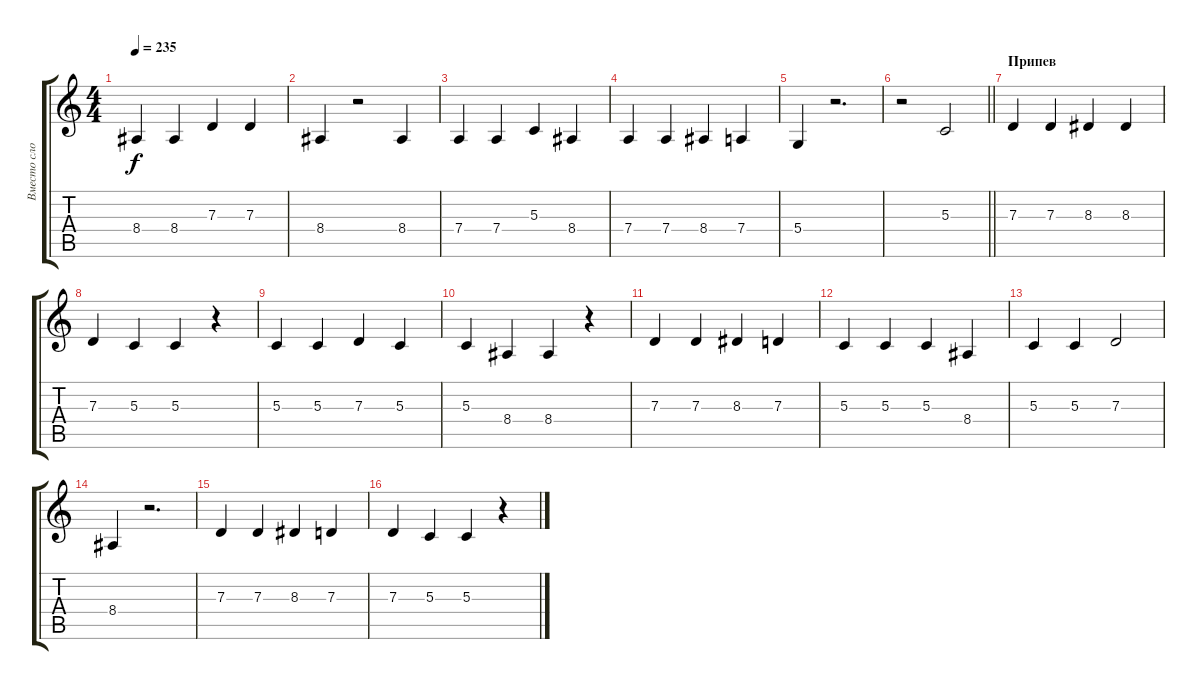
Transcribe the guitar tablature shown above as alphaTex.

\track ("Вместо слов" "Вместо сло") {instrument fx5brightness}
\staff {score tabs}
\tuning (E4 B3 G3 D3 A2 E2) {hide}
\ts (4 4)
\tempo 235
\clef g2
\ks c
8.4.4{dy f} 8.4.4 7.3.4 7.3.4 |
8.4.4 r.2 8.4.4 |
7.4.4 7.4.4 5.3.4 8.4.4 |
7.4.4 7.4.4 8.4.4 7.4.4 |
5.4.4 r.2{d} |
\barLineRight lightlight
r.2 5.3.2 |
\section ("" "Припев")
7.3.4 7.3.4 8.3.4 8.3.4 |
7.3.4 5.3.4 5.3.4 r.4 |
5.3.4 5.3.4 7.3.4 5.3.4 |
5.3.4 8.4.4 8.4.4 r.4 |
7.3.4 7.3.4 8.3.4 7.3.4 |
5.3.4 5.3.4 5.3.4 8.4.4 |
5.3.4 5.3.4 7.3.2 |
8.4.4 r.2{d} |
7.3.4 7.3.4 8.3.4 7.3.4 |
7.3.4 5.3.4 5.3.4 r.4
